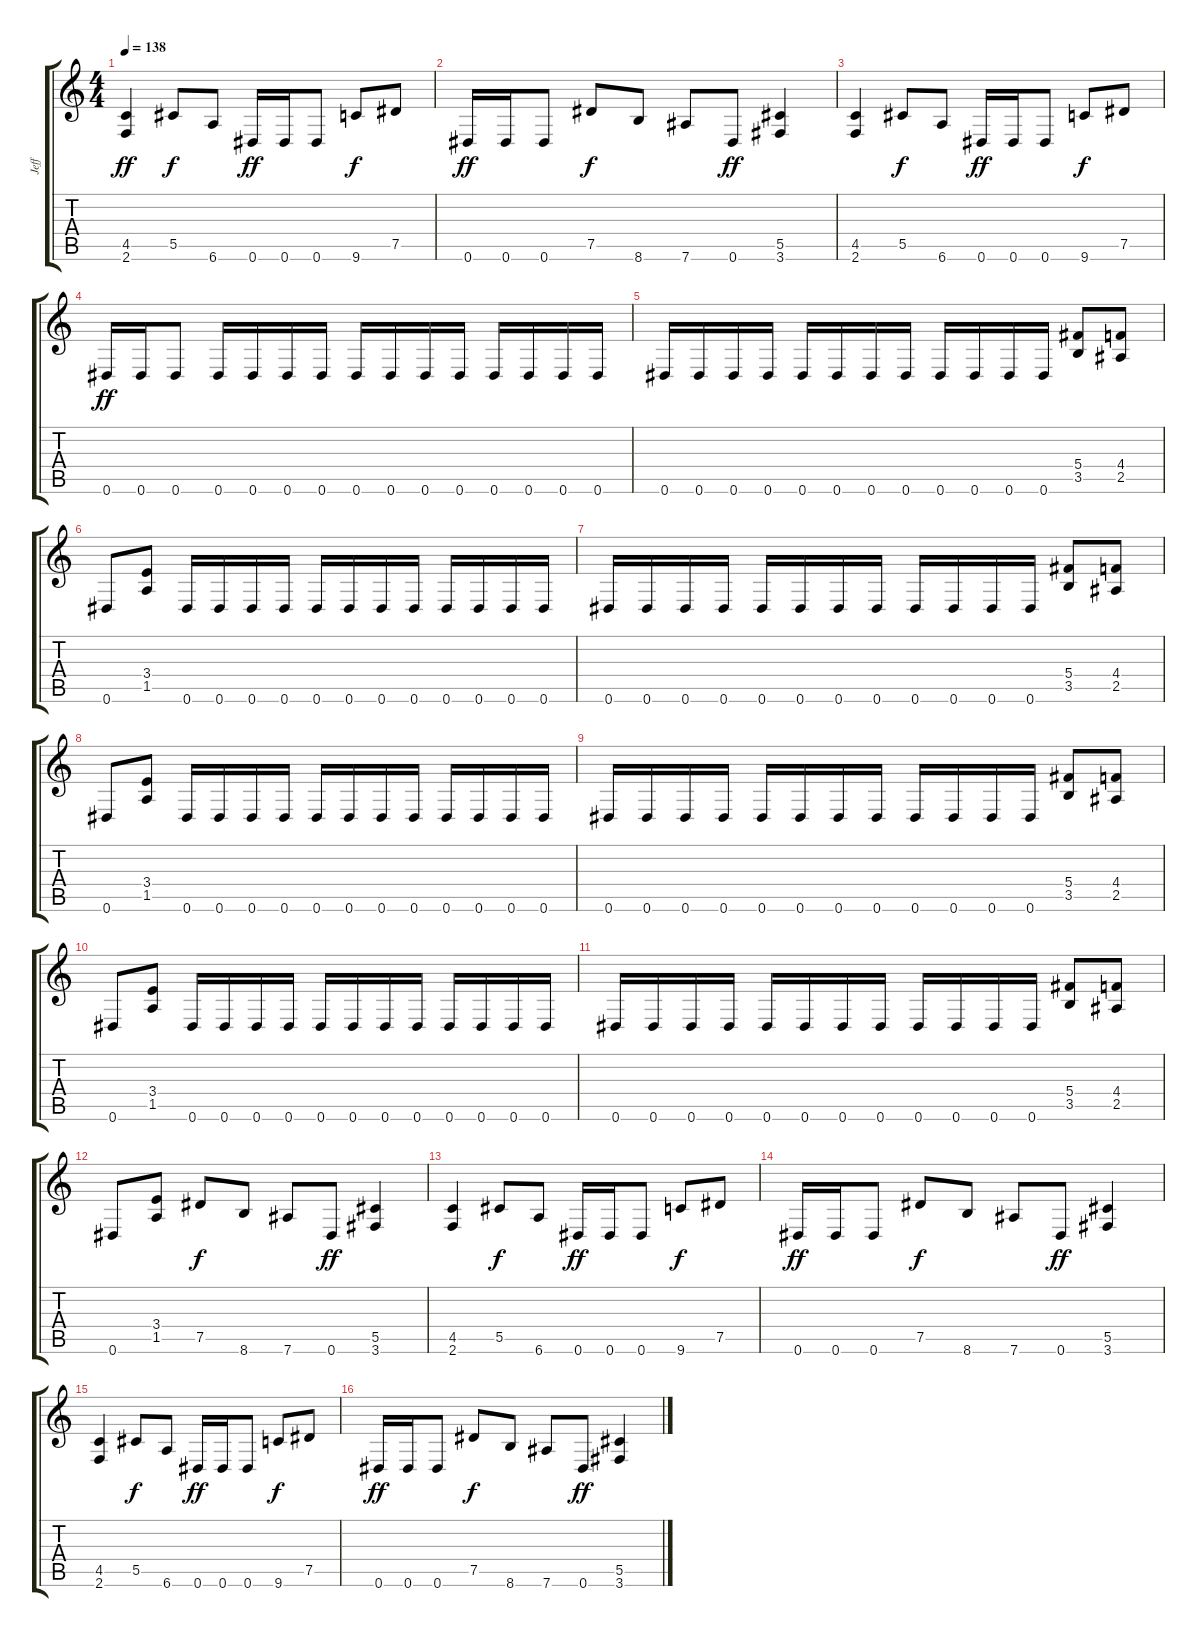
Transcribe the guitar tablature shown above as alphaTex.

\track ("Jeff" "Jeff") {instrument overdrivenguitar}
\staff {score tabs}
\tuning (Eb4 Bb3 Gb3 Db3 Ab2 Eb2) {hide}
\ts (4 4)
\tempo 138
\clef g2
\ks c
(4.5 2.6).4{dy ff} 5.5.8{dy f} 6.6.8 0.6.16{dy ff} 0.6.16 0.6.8 9.6.8{dy f} 7.5.8 |
0.6.16{dy ff} 0.6.16 0.6.8 7.5.8{dy f} 8.6.8 7.6.8 0.6.8{dy ff} (5.5 3.6).4 |
(4.5 2.6).4 5.5.8{dy f} 6.6.8 0.6.16{dy ff} 0.6.16 0.6.8 9.6.8{dy f} 7.5.8 |
0.6.16{dy ff} 0.6.16 0.6.8 0.6.16 0.6.16 0.6.16 0.6.16 0.6.16 0.6.16 0.6.16 0.6.16 0.6.16 0.6.16 0.6.16 0.6.16 |
0.6.16 0.6.16 0.6.16 0.6.16 0.6.16 0.6.16 0.6.16 0.6.16 0.6.16 0.6.16 0.6.16 0.6.16 (5.4 3.5).8 (4.4 2.5).8 |
0.6.8 (3.4 1.5).8 0.6.16 0.6.16 0.6.16 0.6.16 0.6.16 0.6.16 0.6.16 0.6.16 0.6.16 0.6.16 0.6.16 0.6.16 |
0.6.16 0.6.16 0.6.16 0.6.16 0.6.16 0.6.16 0.6.16 0.6.16 0.6.16 0.6.16 0.6.16 0.6.16 (5.4 3.5).8 (4.4 2.5).8 |
0.6.8 (3.4 1.5).8 0.6.16 0.6.16 0.6.16 0.6.16 0.6.16 0.6.16 0.6.16 0.6.16 0.6.16 0.6.16 0.6.16 0.6.16 |
0.6.16 0.6.16 0.6.16 0.6.16 0.6.16 0.6.16 0.6.16 0.6.16 0.6.16 0.6.16 0.6.16 0.6.16 (5.4 3.5).8 (4.4 2.5).8 |
0.6.8 (3.4 1.5).8 0.6.16 0.6.16 0.6.16 0.6.16 0.6.16 0.6.16 0.6.16 0.6.16 0.6.16 0.6.16 0.6.16 0.6.16 |
0.6.16 0.6.16 0.6.16 0.6.16 0.6.16 0.6.16 0.6.16 0.6.16 0.6.16 0.6.16 0.6.16 0.6.16 (5.4 3.5).8 (4.4 2.5).8 |
0.6.8 (3.4 1.5).8 7.5.8{dy f} 8.6.8 7.6.8 0.6.8{dy ff} (5.5 3.6).4 |
(4.5 2.6).4 5.5.8{dy f} 6.6.8 0.6.16{dy ff} 0.6.16 0.6.8 9.6.8{dy f} 7.5.8 |
0.6.16{dy ff} 0.6.16 0.6.8 7.5.8{dy f} 8.6.8 7.6.8 0.6.8{dy ff} (5.5 3.6).4 |
(4.5 2.6).4 5.5.8{dy f} 6.6.8 0.6.16{dy ff} 0.6.16 0.6.8 9.6.8{dy f} 7.5.8 |
0.6.16{dy ff} 0.6.16 0.6.8 7.5.8{dy f} 8.6.8 7.6.8 0.6.8{dy ff} (5.5 3.6).4
